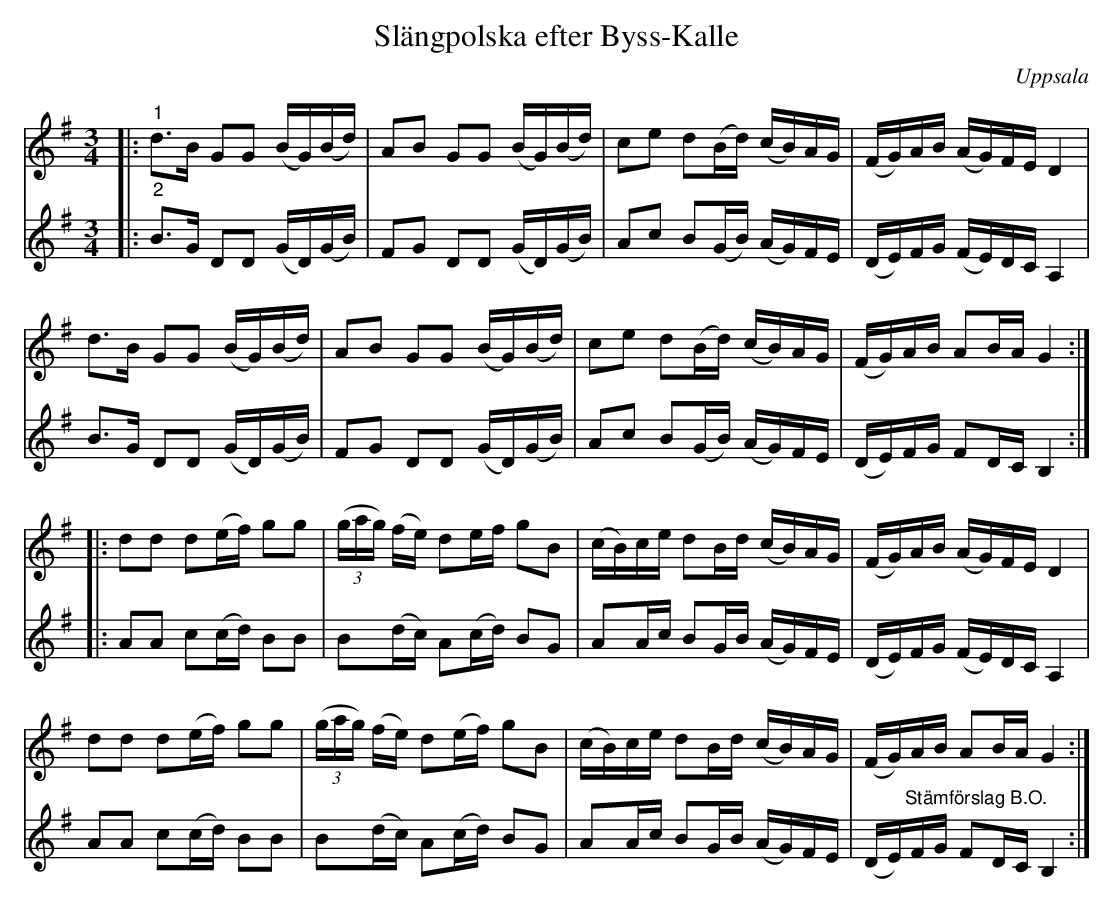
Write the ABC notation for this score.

X:1
T:Slängpolska efter Byss-Kalle
O:Uppsala
L:1/16
M:3/4
K:G
V:1
|:"^1" d2>B2 G2G2 (BG)(Bd) | A2B2 G2G2 (BG)(Bd) | c2e2 d2(Bd) (cB)AG | (FG)AB (AG)FE D4 |
d2>B2 G2G2 (BG)(Bd) | A2B2 G2G2 (BG)(Bd) | c2e2 d2(Bd) (cB)AG | (FG)AB A2BA G4 ::
d2d2 d2(ef) g2g2 | (3(gag) (fe) d2ef g2B2 | (cB)ce d2Bd (cB)AG | (FG)AB (AG)FE D4 |
d2d2 d2(ef) g2g2 | (3(gag) (fe) d2(ef) g2B2 | (cB)ce d2Bd (cB)AG | (FG)AB A2BA G4 :|
V:2
|:"^2" B2>G2 D2D2 (GD)(GB) | F2G2 D2D2 (GD)(GB) | A2c2 B2(GB) (AG)FE | (DE)FG (FE)DC A,4 |
B2>G2 D2D2 (GD)(GB) | F2G2 D2D2 (GD)(GB) | A2c2 B2(GB) (AG)FE | (DE)FG F2DC B,4 ::
A2A2 c2(cd) B2B2 | B2(dc) A2(cd) B2G2 | A2Ac B2GB (AG)FE | (DE)FG (FE)DC A,4 | A2A2 c2(cd) B2B2 |
B2(dc) A2(cd) B2G2 | A2Ac B2GB (AG)FE | (DE)"^Stämförslag B.O."FG F2DC B,4 :|
